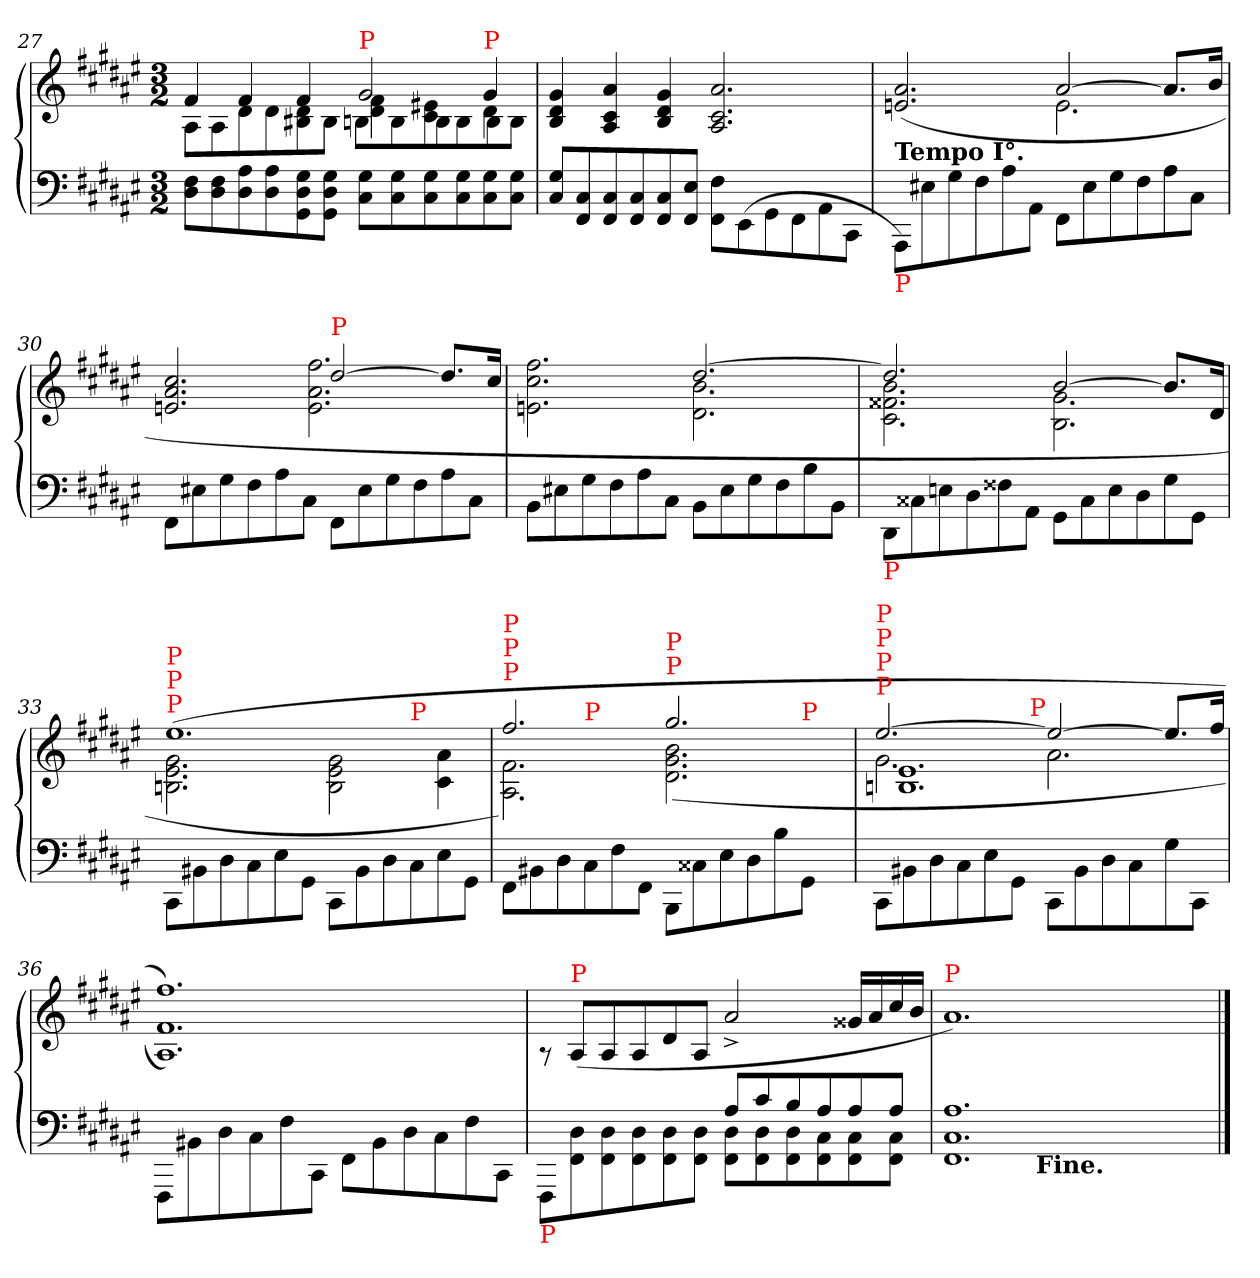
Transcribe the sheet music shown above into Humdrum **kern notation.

**kern	**kern
*part1	*part1
*staff2	*staff1
*clefF4	*clefG2
*k[f#c#g#d#a#e#]	*k[f#c#g#d#a#e#]
*F#:	*F#:
*M3/2	*M3/2
=27	=27
*	*^
*	*	*^
8F# 8D#L	2.ryy	4f#/	8A#\L
8F# 8D#	.	.	8A#\
8A# 8D#	.	4f#/	8d#\
8A# 8D#	.	.	8d#\
8G# 8D# 8GG#	.	4f#/	8d#\ 8B#X\
8G# 8D# 8GG#J	.	.	8B#\J
!	!LO:TX:a:color=red:t=P	!	!
8G# 8C#L	2g#	4f# 4d#	8Bn\L
8G# 8C#	.	.	8B\
8G# 8C#	.	4e#X 4c#	8B\
8G# 8C#	.	.	8B\
!	!LO:TX:a:color=red:t=P	!	!
8G# 8C#	4g#	4d#	8B\
8G# 8C#J	.	.	8B\J
*	*v	*v	*v
=28	=28
8G# 8C#L	4g# 4d# 4B
8C# 8FF#	.
8C# 8FF#	4a# 4c# 4A#
8C# 8FF#	.
8C# 8FF#	4g# 4d# 4B
8E# 8FF#J	.
8F#\ 8FF#\L	2.a# 2.c# 2.A#
(>8EE#\	.
8GG#\	.
8FF#\	.
8AA#\	.
8CC#\J	.
=29	=29
*	*^
!	!LO:TX:b:B:t=Tempo I°.	!
!LO:TX:b:color=red:t=P	!	!
8AAA#\L)	(>2.a# 2.en	2.ryy
8E#X\	.	.
8G#\	.	.
8F#\	.	.
8A#\	.	.
8AA#\J	.	.
8FF#\L	[2a#	2.e
8E#	.	.
8G#	.	.
8F#	.	.
8A#	8.a#L]	.
8C#J	.	.
.	16bJk	.
=30	=30	=30
8FF#\L	2.cc#/ 2.a#/ 2.en/	2.ryy
8E#X	.	.
8G#	.	.
8F#	.	.
8A#	.	.
8C#J	.	.
!	!LO:TX:a:color=red:t=P	!
8FF#\L	[2dd#	2.ff# 2.a# 2.e
8E#	.	.
8G#	.	.
8F#	.	.
8A#	8.dd#L]	.
8C#J	.	.
.	16cc#Jk	.
=31	=31	=31
8BB\L	2.ryy	2.ff# 2.cc# 2.en
8E#X	.	.
8G#	.	.
8F#	.	.
8A#	.	.
8C#J	.	.
8BB\L	[2.dd#	2.b 2.d#
8E#	.	.
8G#	.	.
8F#	.	.
8B	.	.
8BBJ	.	.
=32	=32	=32
!LO:TX:b:color=red:t=P	!	!
8DD#\L	2.dd#]	2.b 2.f##X 2.c#
8C##X\	.	.
8En\	.	.
8D#\	.	.
8F##X\	.	.
8AA#\J	.	.
8GG#\L	[2b	2.g# 2.B
8C##\	.	.
8E\	.	.
8D#\	.	.
8G#\	8.bL]	.
8GG#\J	.	.
.	16d#Jk	.
=33	=33	=33
*	*	*^
!	!LO:TX:a:color=red:t=P	!	!
!	!LO:TX:a:color=red:t=P	!	!
!	!LO:TX:a:color=red:t=P	!	!
*	*	*	*^
8CC#\L	1.ee#	1.rcccyy	(>2.g#\ 2.e#\ 2.Bn\	1ryy
8BB#X\	.	.	.	.
8D#\	.	.	.	.
8C#\	.	.	.	.
8E#\	.	.	.	.
8GG#\J	.	.	.	.
8CC#\L	.	.	2g#\ 2e#\ 2B\	.
8BB#\	.	.	.	.
8D#\	.	.	.	8ryy
!	!	!	!	!LO:TX:a:color=red:t=P
8C#\	.	.	.	4.ryy
8E#\	.	.	4a#\ 4c#\	.
8GG#\J	.	.	.	.
=34	=34	=34	=34	=34
!	!LO:TX:a:color=red:t=P	!	!	!
!	!LO:TX:a:color=red:t=P	!	!	!
!	!LO:TX:a:color=red:t=P	!	!	!
*	*	*	*v	*v
8FF#\L	2.ff#	2.f# 2.A#)	4.ryy
8BB#X\	.	.	.
8D#\	.	.	.
!	!	!	!LO:TX:a:color=red:t=P
8C#\	.	.	1ryy
8F#\	.	.	.
8FF#\J	.	.	.
!	!LO:TX:a:color=red:t=P	!	!
!	!LO:TX:a:color=red:t=P	!	!
8BBB\L	2.gg#/	(>2.b 2.g# 2.d#	.
8C##X\	.	.	.
8E#\	.	.	.
8D#\	.	.	.
8B\	.	.	.
!	!	!	!LO:TX:a:color=red:t=P
8GG#\J	.	.	4ryy
8ryy	8ryy	8ryy	.
=35	=35	=35	=35
!	!LO:TX:a:color=red:t=P	!	!
!	!LO:TX:a:color=red:t=P	!	!
!	!LO:TX:a:color=red:t=P	!	!
!	!LO:TX:a:color=red:t=P	!	!
*	*	*	*^
8CC#\L	[2.ee#	2.g#	1.Bn 1.e#	2ryy
8BB#X	.	.	.	.
8D#	.	.	.	.
8C#	.	.	.	.
8E#	.	.	.	8.ryy
8GG#J	.	.	.	.
!	!	!	!	!LO:TX:a:color=red:t=P
.	.	.	.	2ryy
8CC#\L	2ee#_	2.a#	.	.
8BB#	.	.	.	.
8D#	.	.	.	.
8C#	.	.	.	.
.	.	.	.	4ryy
8G#	8.ee#L]	.	.	.
8CC#J	.	.	.	.
.	16ff#Jk	.	.	16ryy
=36	=36	=36	=36	=36
!	!LO:TX:a:color=red:t=P	!	!	!
*	*v	*v	*v	*v
8FFF#\L	1.ff# 1.f# 1.A#))
8BB#X\	.
8D#\	.
8C#\	.
8F#\	.
8CC#\J	.
8FF#\L	.
8BB#\	.
8D#\	.
8C#\	.
8F#\	.
8CC#\J	.
=37	=37
*^	*
!LO:TX:b:color=red:t=P	!	!
2.ryy	8FFF#\L	8rA
!	!	!LO:TX:a:color=red:t=P
.	8D# 8FF#	(>8A#/L
.	8D# 8FF#	8A#/
.	8D# 8FF#	8A#/
.	8D# 8FF#	8d#/
.	8D# 8FF#J	8A#/J
8A#L	8D#\ 8FF#\L	2a#^>
8c#	8D# 8FF#	.
8B	8D# 8FF#	.
8A#	8C# 8FF#	.
8A#	8C# 8FF#	16g##XLL
.	.	16a#
8A#J	8C# 8FF#J	16cc#
.	.	16bJJ
=38	=38	=38
!	!	!LO:TX:a:color=red:t=P
1.A# 1.C# 1.FF#	2.ryy	1.a#)
!	!LO:TX:b:B:t=Fine.	!
.	1.ryy	.
2.ryy	.	2.ryy
*v	*v	*
==	==
*-	*-
